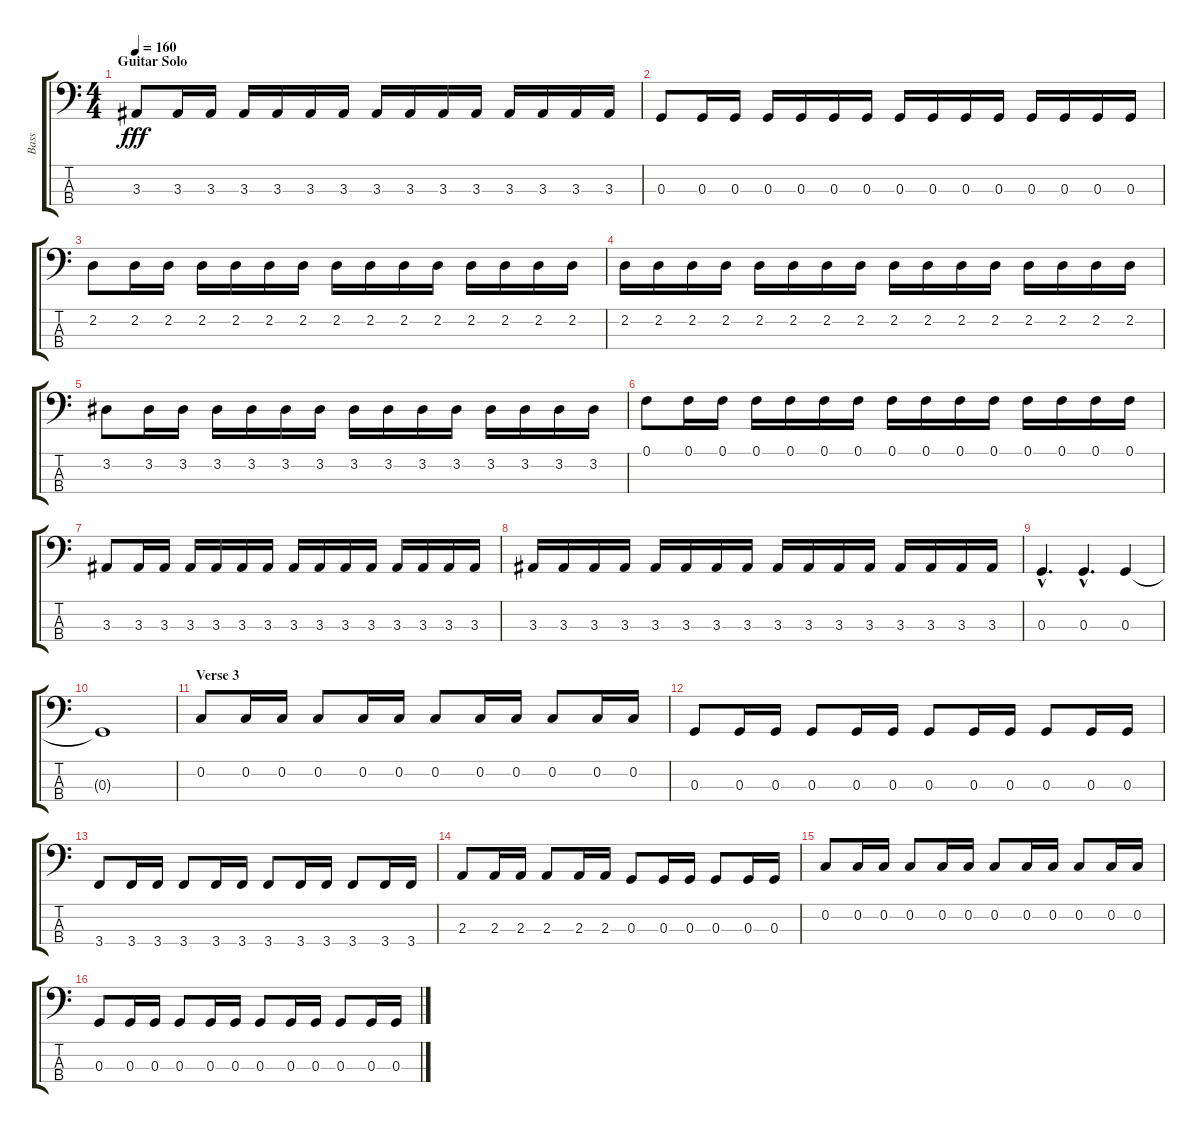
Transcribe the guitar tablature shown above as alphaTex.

\track ("Bass" "Bass") {instrument electricbassfinger}
\staff {score tabs}
\tuning (F2 C2 G1 D1) {hide}
\ts (4 4)
\section ("" "Guitar Solo")
\tempo 160
\clef f4
\ks c
3.3.8{dy fff} 3.3.16 3.3.16 3.3.16 3.3.16 3.3.16 3.3.16 3.3.16 3.3.16 3.3.16 3.3.16 3.3.16 3.3.16 3.3.16 3.3.16 |
0.3.8 0.3.16 0.3.16 0.3.16 0.3.16 0.3.16 0.3.16 0.3.16 0.3.16 0.3.16 0.3.16 0.3.16 0.3.16 0.3.16 0.3.16 |
2.2.8 2.2.16 2.2.16 2.2.16 2.2.16 2.2.16 2.2.16 2.2.16 2.2.16 2.2.16 2.2.16 2.2.16 2.2.16 2.2.16 2.2.16 |
2.2.16 2.2.16 2.2.16 2.2.16 2.2.16 2.2.16 2.2.16 2.2.16 2.2.16 2.2.16 2.2.16 2.2.16 2.2.16 2.2.16 2.2.16 2.2.16 |
3.2.8 3.2.16 3.2.16 3.2.16 3.2.16 3.2.16 3.2.16 3.2.16 3.2.16 3.2.16 3.2.16 3.2.16 3.2.16 3.2.16 3.2.16 |
0.1.8 0.1.16 0.1.16 0.1.16 0.1.16 0.1.16 0.1.16 0.1.16 0.1.16 0.1.16 0.1.16 0.1.16 0.1.16 0.1.16 0.1.16 |
3.3.8 3.3.16 3.3.16 3.3.16 3.3.16 3.3.16 3.3.16 3.3.16 3.3.16 3.3.16 3.3.16 3.3.16 3.3.16 3.3.16 3.3.16 |
3.3.16 3.3.16 3.3.16 3.3.16 3.3.16 3.3.16 3.3.16 3.3.16 3.3.16 3.3.16 3.3.16 3.3.16 3.3.16 3.3.16 3.3.16 3.3.16 |
0.3{hac}.4{d} 0.3{hac}.4{d} 0.3.4 |
0.3{t}.1 |
\section ("" "Verse 3")
0.2.8 0.2.16 0.2.16 0.2.8 0.2.16 0.2.16 0.2.8 0.2.16 0.2.16 0.2.8 0.2.16 0.2.16 |
0.3.8 0.3.16 0.3.16 0.3.8 0.3.16 0.3.16 0.3.8 0.3.16 0.3.16 0.3.8 0.3.16 0.3.16 |
3.4.8 3.4.16 3.4.16 3.4.8 3.4.16 3.4.16 3.4.8 3.4.16 3.4.16 3.4.8 3.4.16 3.4.16 |
2.3.8 2.3.16 2.3.16 2.3.8 2.3.16 2.3.16 0.3.8 0.3.16 0.3.16 0.3.8 0.3.16 0.3.16 |
0.2.8 0.2.16 0.2.16 0.2.8 0.2.16 0.2.16 0.2.8 0.2.16 0.2.16 0.2.8 0.2.16 0.2.16 |
0.3.8 0.3.16 0.3.16 0.3.8 0.3.16 0.3.16 0.3.8 0.3.16 0.3.16 0.3.8 0.3.16 0.3.16
